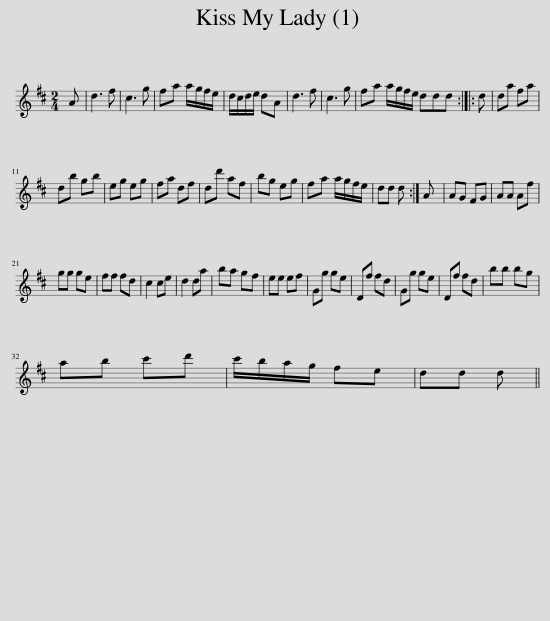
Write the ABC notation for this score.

X:1
L:1/8
M:2/4
I:linebreak $
K:D
V:1 treble
V:1
 A | d3 f | c3 g | fa a/g/f/e/ | d/c/d/e/ dA | %5
 d3 f | c3 g | fa a/g/f/e/ ddd :: d | da fa |$ %10
 db gb | eg eg | fa df | dd' af | bg eg | %15
 fa a/g/f/e/ | dd d :| A | AG FG | AA Af |$ %20
 gg ge | ff fd | c2 ce | d2 da | ba gf | %25
 ee ef | Gg ge | Df fd | Gg ge | Df fd | %30
 bb bg |$ ab c'd' | c'/b/a/g/ fe | dd d || %34
